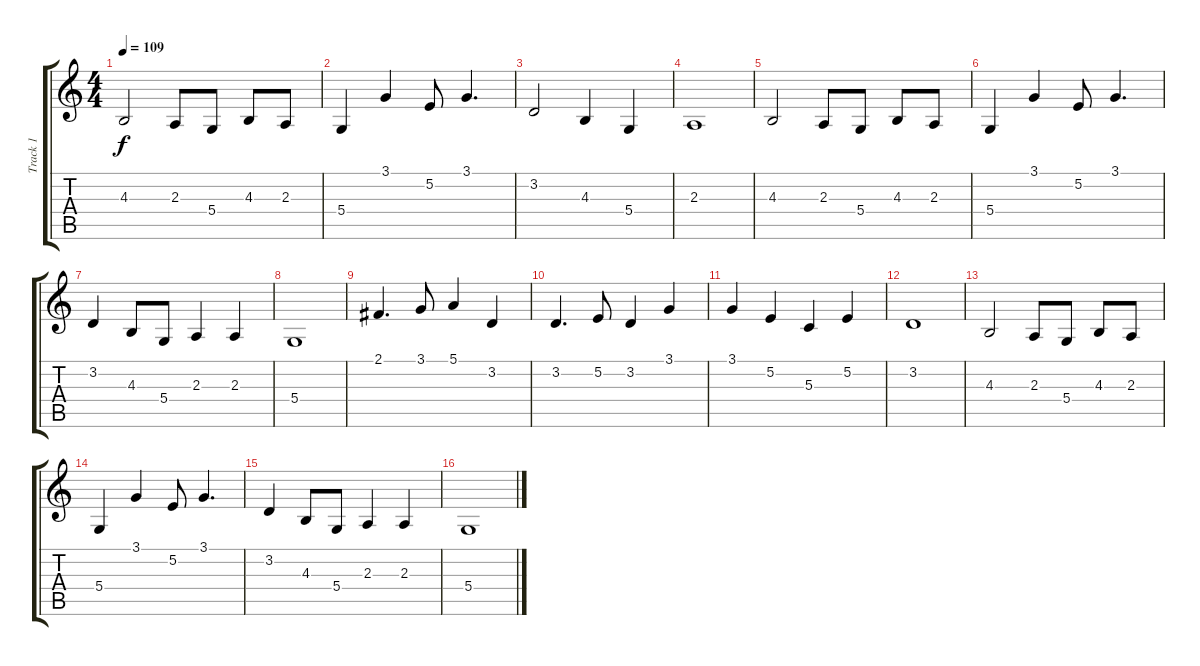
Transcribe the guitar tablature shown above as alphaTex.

\track ("Track 1" "Track 1") {instrument viola}
\staff {score tabs}
\tuning (E4 B3 G3 D3 A2 E2) {hide}
\ts (4 4)
\tempo 109
\clef g2
\ks c
4.3.2{dy f instrument viola} 2.3.8 5.4.8 4.3.8 2.3.8 |
5.4.4 3.1.4 5.2.8 3.1.4{d} |
3.2.2 4.3.4 5.4.4 |
2.3.1 |
4.3.2 2.3.8 5.4.8 4.3.8 2.3.8 |
5.4.4 3.1.4 5.2.8 3.1.4{d} |
3.2.4 4.3.8 5.4.8 2.3.4 2.3.4 |
5.4.1 |
2.1.4{d} 3.1.8 5.1.4 3.2.4 |
3.2.4{d} 5.2.8 3.2.4 3.1.4 |
3.1.4 5.2.4 5.3.4 5.2.4 |
3.2.1 |
4.3.2 2.3.8 5.4.8 4.3.8 2.3.8 |
5.4.4 3.1.4 5.2.8 3.1.4{d} |
3.2.4 4.3.8 5.4.8 2.3.4 2.3.4 |
5.4.1
